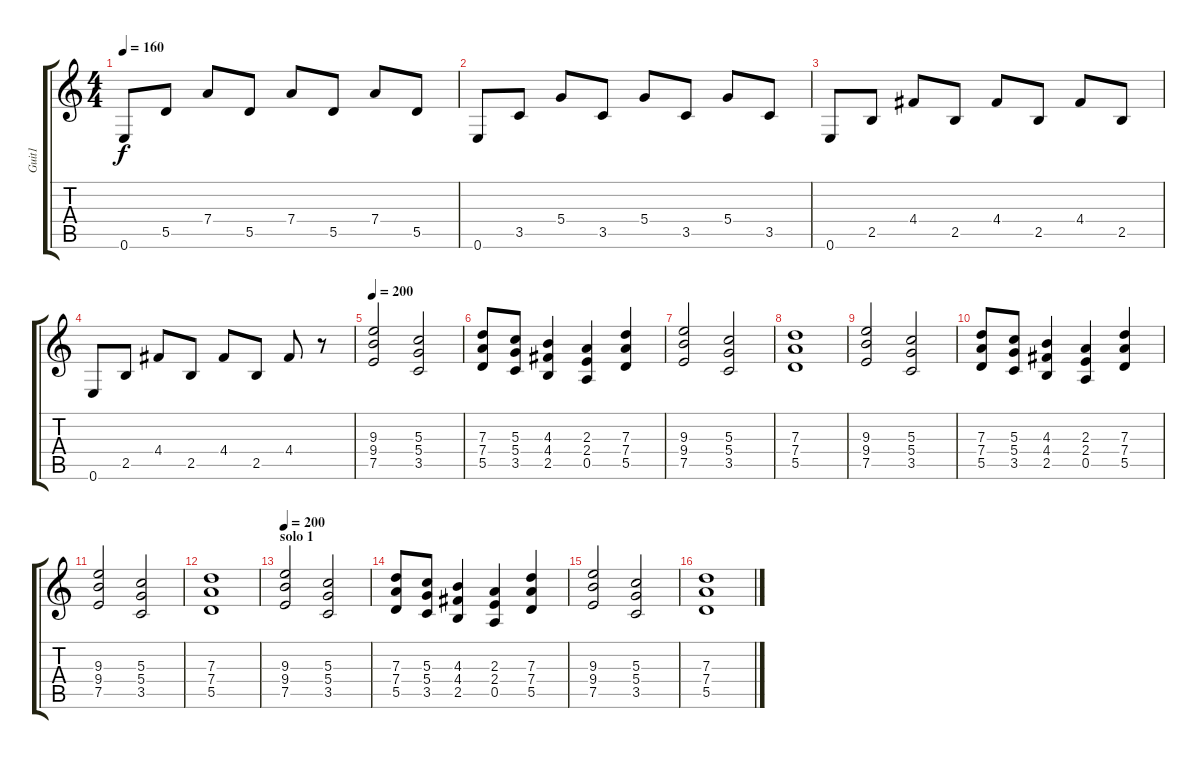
\track ("Guit1" "Guit1") {instrument electricguitarclean}
\staff {score tabs}
\tuning (E4 B3 G3 D3 A2 E2) {hide}
\ts (4 4)
\tempo 160
\clef g2
\ks c
0.6.8{dy f} 5.5.8 7.4.8 5.5.8 7.4.8 5.5.8 7.4.8 5.5.8 |
0.6.8 3.5.8 5.4.8 3.5.8 5.4.8 3.5.8 5.4.8 3.5.8 |
0.6.8 2.5.8 4.4.8 2.5.8 4.4.8 2.5.8 4.4.8 2.5.8 |
0.6.8 2.5.8 4.4.8 2.5.8 4.4.8 2.5.8 4.4.8 r.8 |
\tempo 200
(9.3 9.4 7.5).2{instrument overdrivenguitar} (5.3 5.4 3.5).2 |
(7.3 7.4 5.5).8 (5.3 5.4 3.5).8 (4.3 4.4 2.5).4 (2.3 2.4 0.5).4 (7.3 7.4 5.5).4 |
(9.3 9.4 7.5).2 (5.3 5.4 3.5).2 |
(7.3 7.4 5.5).1 |
(9.3 9.4 7.5).2 (5.3 5.4 3.5).2 |
(7.3 7.4 5.5).8 (5.3 5.4 3.5).8 (4.3 4.4 2.5).4 (2.3 2.4 0.5).4 (7.3 7.4 5.5).4 |
(9.3 9.4 7.5).2 (5.3 5.4 3.5).2 |
(7.3 7.4 5.5).1 |
\section ("" "solo 1")
\tempo 200
(9.3 9.4 7.5).2{instrument overdrivenguitar} (5.3 5.4 3.5).2 |
(7.3 7.4 5.5).8 (5.3 5.4 3.5).8 (4.3 4.4 2.5).4 (2.3 2.4 0.5).4 (7.3 7.4 5.5).4 |
(9.3 9.4 7.5).2 (5.3 5.4 3.5).2 |
(7.3 7.4 5.5).1
